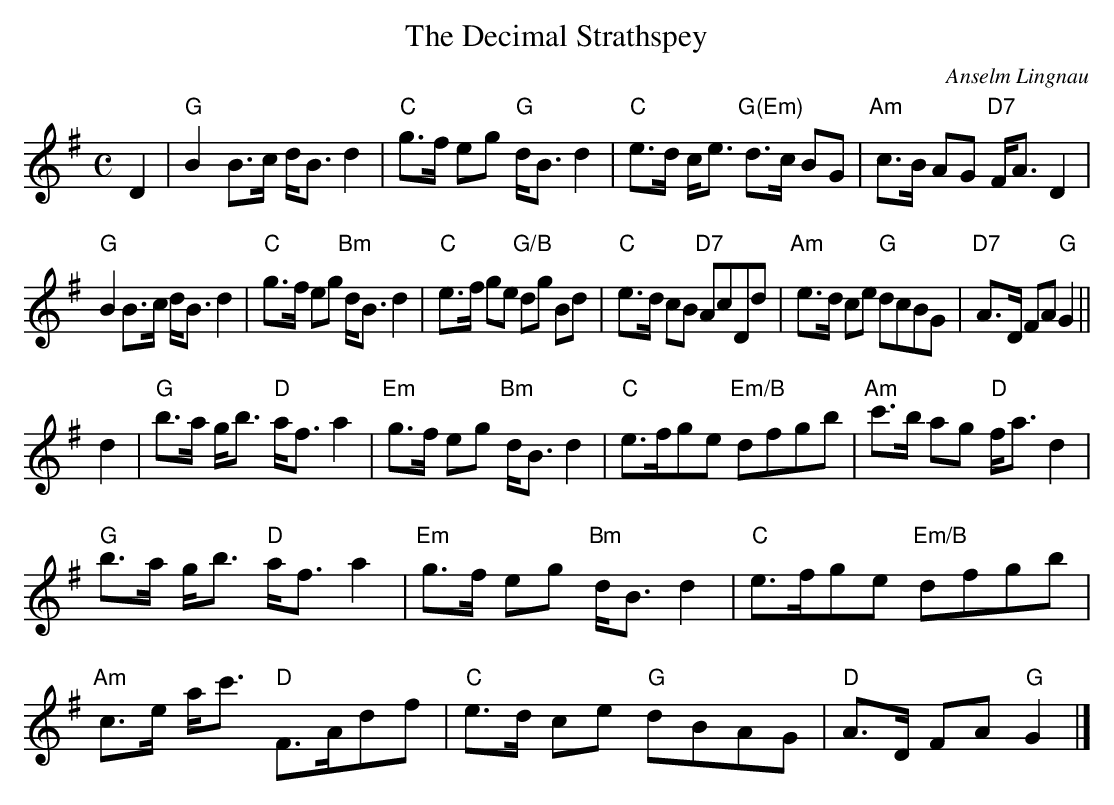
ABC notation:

X:1
T:The Decimal Strathspey
C:Anselm Lingnau
M:C
L:1/8
K:G
D2|"G"B2 B>c d<B d2|"C"g>f eg "G"d<B d2|"C"e>d c<e "G(Em)"d>c BG|"Am"c>B AG "D7"F<A D2|
   "G"B2 B>c d<B d2|"C"g>f eg "Bm"d<B d2|"C"e>f ge "G/B"dg Bd|"C"e>d cB "D7"AcDd|"Am"e>d ce "G"dcBG|"D7"A>D FA "G"G2||
d2|"G"b>a g<b "D"a<f a2|"Em"g>f eg "Bm"d<B d2|"C"e>fge "Em/B"dfgb|"Am"c'>b ag "D"f<a d2|
   "G"b>a g<b "D"a<f a2|"Em"g>f eg "Bm"d<B d2|"C"e>fge "Em/B"dfgb|"Am"c>e a<c' "D"F>Adf|"C"e>d ce "G"dBAG|"D"A>D FA "G"G2|]
